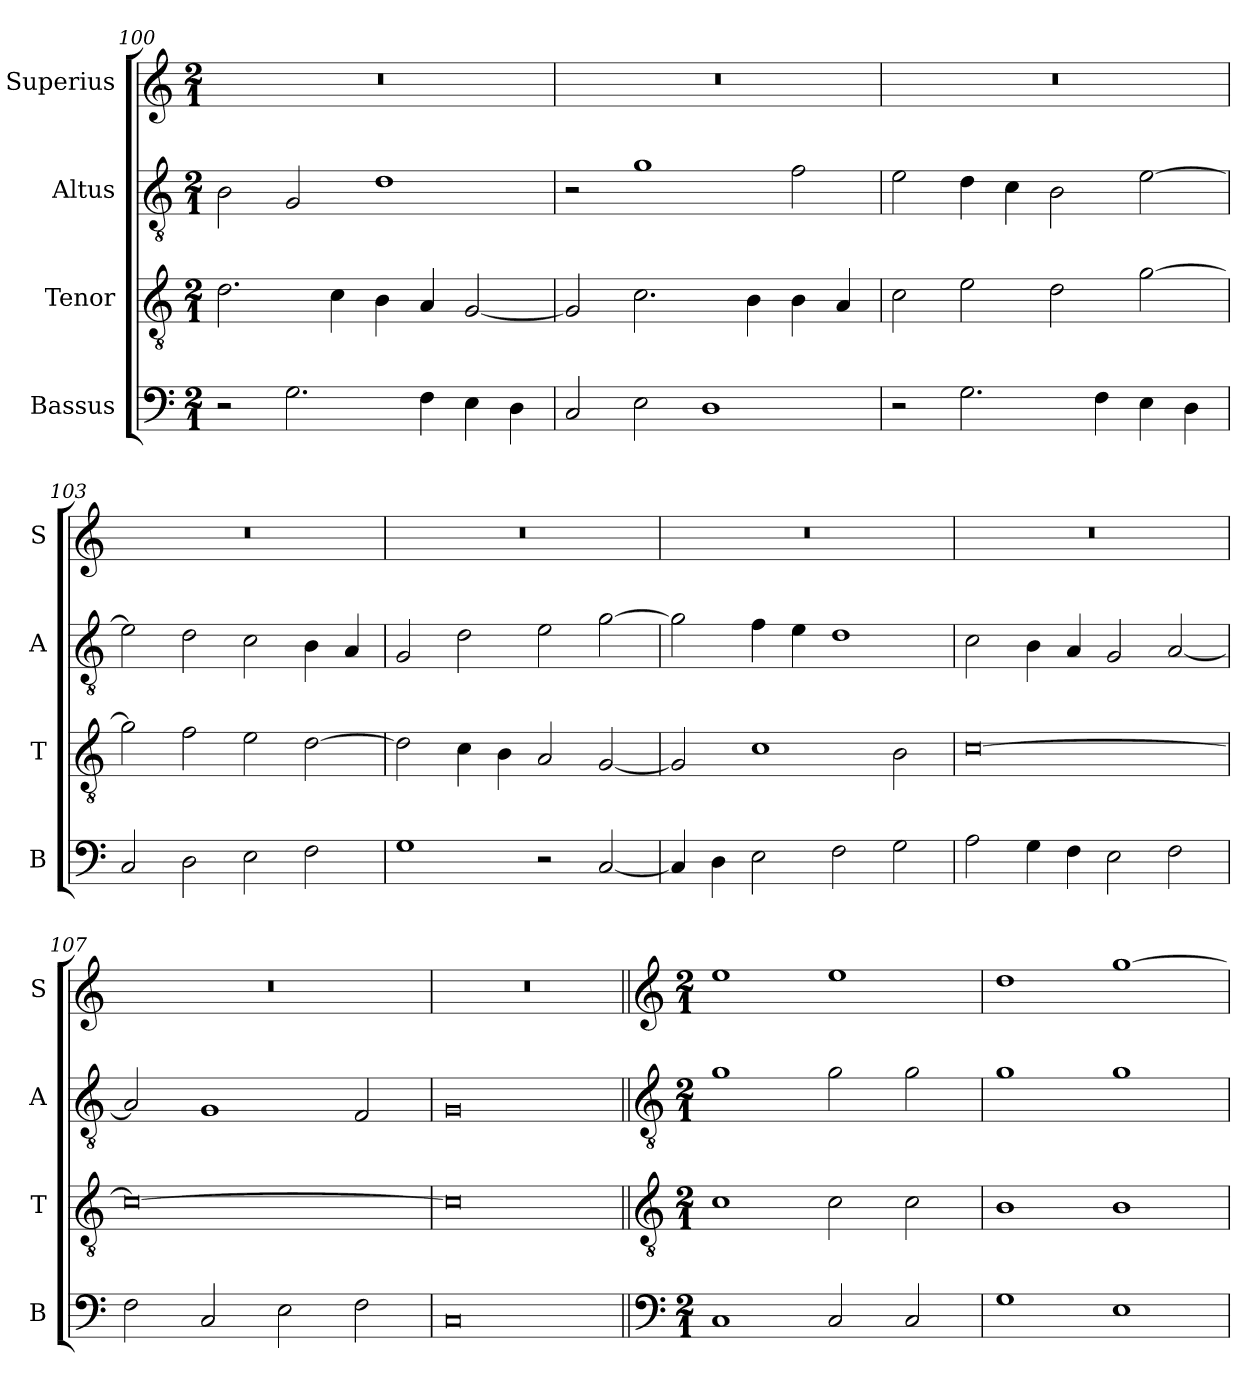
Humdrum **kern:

**kern	**kern	**kern	**kern
*part4	*part3	*part2	*part1
*staff4	*staff3	*staff2	*staff1
*I"Bassus	*I"Tenor	*I"Altus	*I"Superius
*I'B	*I'T	*I'A	*I'S
*clefF4	*clefGv2	*clefGv2	*clefG2
*k[]	*k[]	*k[]	*k[]
*M2/1	*M2/1	*M2/1	*M2/1
=100	=100	=100	=100
2r	2.d	2B	0r
2.G	.	2G	.
.	4c	.	.
.	4B	1d	.
4F	4A	.	.
4E	[2G	.	.
4D	.	.	.
=101	=101	=101	=101
2C	2G]	2r	0r
2E	2.c	1g	.
1D	.	.	.
.	4B	.	.
.	4B	2f	.
.	4A	.	.
=102	=102	=102	=102
2r	2c	2e	0r
2.G	2e	4d	.
.	.	4c	.
.	2d	2B	.
4F	.	.	.
4E	[2g	[2e	.
4D	.	.	.
=103	=103	=103	=103
2C	2g]	2e]	0r
2D	2f	2d	.
2E	2e	2c	.
2F	[2d	4B	.
.	.	4A	.
=104	=104	=104	=104
1G	2d]	2G	0r
.	4c	2d	.
.	4B	.	.
2r	2A	2e	.
[2C	[2G	[2g	.
=105	=105	=105	=105
4C]	2G]	2g]	0r
4D	.	.	.
2E	1c	4f	.
.	.	4e	.
2F	.	1d	.
2G	2B	.	.
=106	=106	=106	=106
2A	[0c	2c	0r
4G	.	4B	.
4F	.	4A	.
2E	.	2G	.
2F	.	[2A	.
=107	=107	=107	=107
2F	0c_	2A]	0r
2C	.	1G	.
2E	.	.	.
2F	.	2F	.
=108	=108	=108	=108
0C	0c]	0G	0r
!!LO:LB:g=z
=109||	=109||	=109||	=109||
*clefF4	*clefGv2	*clefGv2	*clefG2
*k[]	*k[]	*k[]	*k[]
*M2/1	*M2/1	*M2/1	*M2/1
1C	1c	1g	1ee
2C	2c	2g	1ee
2C	2c	2g	.
=110	=110	=110	=110
1G	1B	1g	1dd
1E	1B	1g	[1gg
=	=	=	=
*-	*-	*-	*-
